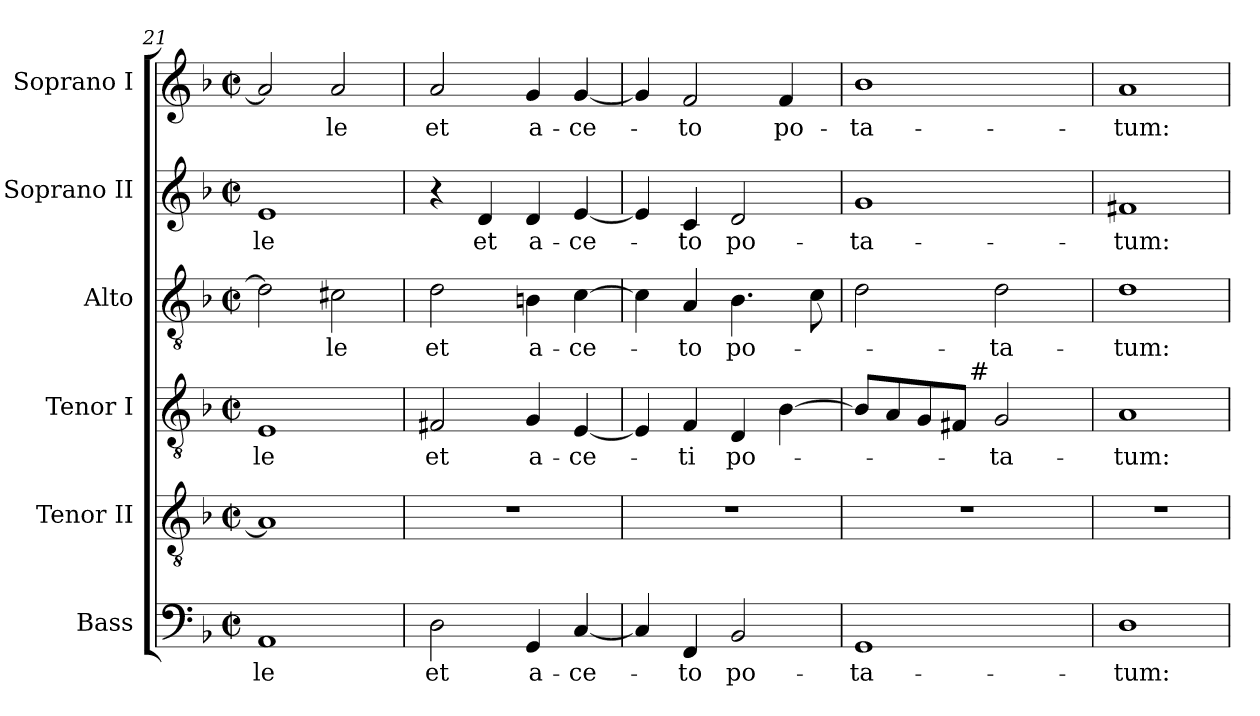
**kern	**text	**kern	**kern	**text	**kern	**text	**kern	**text	**kern	**text
*part6	*part6	*part5	*part4	*part4	*part3	*part3	*part2	*part2	*part1	*part1
*staff6	*staff6	*staff5	*staff4	*staff4	*staff3	*staff3	*staff2	*staff2	*staff1	*staff1
*I"Bass	*	*I"Tenor II	*I"Tenor I	*	*I"Alto	*	*I"Soprano II	*	*I"Soprano I	*
*I'B.	*	*	*	*	*I'T.	*	*I'A.	*	*I'A.	*
!!LO:PB:g=z
*clefF4	*	*clefGv2	*clefGv2	*	*clefGv2	*	*clefG2	*	*clefG2	*
*	*	*ITrd7c12	*ITrd7c12	*	*ITrd7c12	*	*	*	*	*
*k[b-]	*	*k[b-]	*k[b-]	*	*k[b-]	*	*k[b-]	*	*k[b-]	*
*F:	*	*F:	*F:	*	*F:	*	*F:	*	*F:	*
*M2/2	*	*M2/2	*M2/2	*	*M2/2	*	*M2/2	*	*M2/2	*
*met(c|)	*	*met(c|)	*met(c|)	*	*met(c|)	*	*met(c|)	*	*met(c|)	*
=21	=21	=21	=21	=21	=21	=21	=21	=21	=21	=21
!	!LO:LY:b:color=#000000	!	!	!	!	!	!	!	!	!
!	!	!	!	!LO:LY:b:color=#000000	!	!	!	!	!	!
!	!	!	!	!	!	!	!	!LO:LY:b:color=#000000	!	!
1AAi	-le	1AAi]	1EEi	-le	2Di\]	.	1ei	-le	2ai/]	.
!	!	!	!	!	!	!LO:LY:b:color=#000000	!	!	!	!
!	!	!	!	!	!	!	!	!	!	!LO:LY:b:color=#000000
.	.	.	.	.	2C#Xi\	-le	.	.	2ai/	-le
=22	=22	=22	=22	=22	=22	=22	=22	=22	=22	=22
!	!LO:LY:b:color=#000000	!	!	!	!	!	!	!	!	!
!	!	!	!	!LO:LY:b:color=#000000	!	!	!	!	!	!
!	!	!	!	!	!	!LO:LY:b:color=#000000	!	!	!	!
!	!	!	!	!	!	!	!	!	!	!LO:LY:b:color=#000000
2Di\	et	1r	2FF#Xi/	et	2Di\	et	4r	.	2ai/	et
!	!	!	!	!	!	!	!	!LO:LY:b:color=#000000	!	!
.	.	.	.	.	.	.	4di/	et	.	.
!	!LO:LY:b:color=#000000	!	!	!	!	!	!	!	!	!
!	!	!	!	!LO:LY:b:color=#000000	!	!	!	!	!	!
!	!	!	!	!	!	!LO:LY:b:color=#000000	!	!	!	!
!	!	!	!	!	!	!	!	!LO:LY:b:color=#000000	!	!
!	!	!	!	!	!	!	!	!	!	!LO:LY:b:color=#000000
4GGi/	a-	.	4GGi/	a-	4BBni\	a-	4di/	a-	4gi/	a-
!	!LO:LY:b:color=#000000	!	!	!	!	!	!	!	!	!
!	!	!	!	!LO:LY:b:color=#000000	!	!	!	!	!	!
!	!	!	!	!	!	!LO:LY:b:color=#000000	!	!	!	!
!	!	!	!	!	!	!	!	!LO:LY:b:color=#000000	!	!
!	!	!	!	!	!	!	!	!	!	!LO:LY:b:color=#000000
[<4Ci/	-ce-	.	[<4EEi/	-ce-	[>4Ci\	-ce-	[<4ei/	-ce-	[<4gi/	-ce-
=23	=23	=23	=23	=23	=23	=23	=23	=23	=23	=23
4Ci/]	.	1r	4EEi/]	.	4Ci\]	.	4ei/]	.	4gi/]	.
!	!LO:LY:b:color=#000000	!	!	!	!	!	!	!	!	!
!	!	!	!	!LO:LY:b:color=#000000	!	!	!	!	!	!
!	!	!	!	!	!	!LO:LY:b:color=#000000	!	!	!	!
!	!	!	!	!	!	!	!	!LO:LY:b:color=#000000	!	!
!	!	!	!	!	!	!	!	!	!	!LO:LY:b:color=#000000
4FFi/	-to	.	4FFi/	-ti	4AAi/	-to	4ci/	-to	2fi/	-to
!	!LO:LY:b:color=#000000	!	!	!	!	!	!	!	!	!
!	!	!	!	!LO:LY:b:color=#000000	!	!	!	!	!	!
!	!	!	!	!	!	!LO:LY:b:color=#000000	!	!	!	!
!	!	!	!	!	!	!	!	!LO:LY:b:color=#000000	!	!
2BB-i/	po-	.	4DDi/	po-	4.BB-i\	po-	2di/	po-	.	.
!	!	!	!	!	!	!	!	!	!	!LO:LY:b:color=#000000
.	.	.	[>4BB-i\	.	.	.	.	.	4fi/	po-
.	.	.	.	.	8Ci\	.	.	.	.	.
=24	=24	=24	=24	=24	=24	=24	=24	=24	=24	=24
!	!LO:LY:b:color=#000000	!	!	!	!	!	!	!	!	!
!	!	!	!	!	!	!	!	!LO:LY:b:color=#000000	!	!
!	!	!	!	!	!	!	!	!	!	!LO:LY:b:color=#000000
*	*	*	*^	*	*	*	*	*	*	*
1GGi	-ta-	1r	8BB-i/L]	4ryy	.	2Di\	.	1gi	-ta-	1b-i	-ta-
.	.	.	8AAi/	.	.	.	.	.	.	.	.
.	.	.	8GGi/	8ryy	.	.	.	.	.	.	.
.	.	.	8FF#i/J	32ryy	.	.	.	.	.	.	.
.	.	.	.	256ryy	.	.	.	.	.	.	.
!	!	!	!	!LO:TX:a:t=#	!	!	!	!	!	!	!
.	.	.	.	2ryy	.	.	.	.	.	.	.
!	!	!	!	!	!LO:LY:b:color=#000000	!	!	!	!	!	!
!	!	!	!	!	!	!	!LO:LY:b:color=#000000	!	!	!	!
.	.	.	2GGi/	.	-ta-	2Di\	-ta-	.	.	.	.
.	.	.	.	16ryy	.	.	.	.	.	.	.
.	.	.	.	64..ryy	.	.	.	.	.	.	.
*	*	*	*v	*v	*	*	*	*	*	*	*
=25	=25	=25	=25	=25	=25	=25	=25	=25	=25	=25
*	*	*	*^	*	*	*	*	*	*	*
!	!LO:LY:b:color=#000000	!	!	!	!	!	!	!	!	!	!
*	*	*	*v	*v	*	*	*	*	*	*	*
*	*	*	*^	*	*	*	*	*	*	*
!	!	!	!	!	!LO:LY:b:color=#000000	!	!	!	!	!	!
*	*	*	*v	*v	*	*	*	*	*	*	*
*	*	*	*^	*	*	*	*	*	*	*
!	!	!	!	!	!	!	!LO:LY:b:color=#000000	!	!	!	!
*	*	*	*v	*v	*	*	*	*	*	*	*
*	*	*	*^	*	*	*	*	*	*	*
!	!	!	!	!	!	!	!	!	!LO:LY:b:color=#000000	!	!
*	*	*	*v	*v	*	*	*	*	*	*	*
*	*	*	*^	*	*	*	*	*	*	*
!	!	!	!	!	!	!	!	!	!	!	!LO:LY:b:color=#000000
*	*	*	*v	*v	*	*	*	*	*	*	*
1Di	-tum:	1r	1AAi	-tum:	1Di	-tum:	1f#Xi	-tum:	1ai	-tum:
=	=	=	=	=	=	=	=	=	=	=
*-	*-	*-	*-	*-	*-	*-	*-	*-	*-	*-
